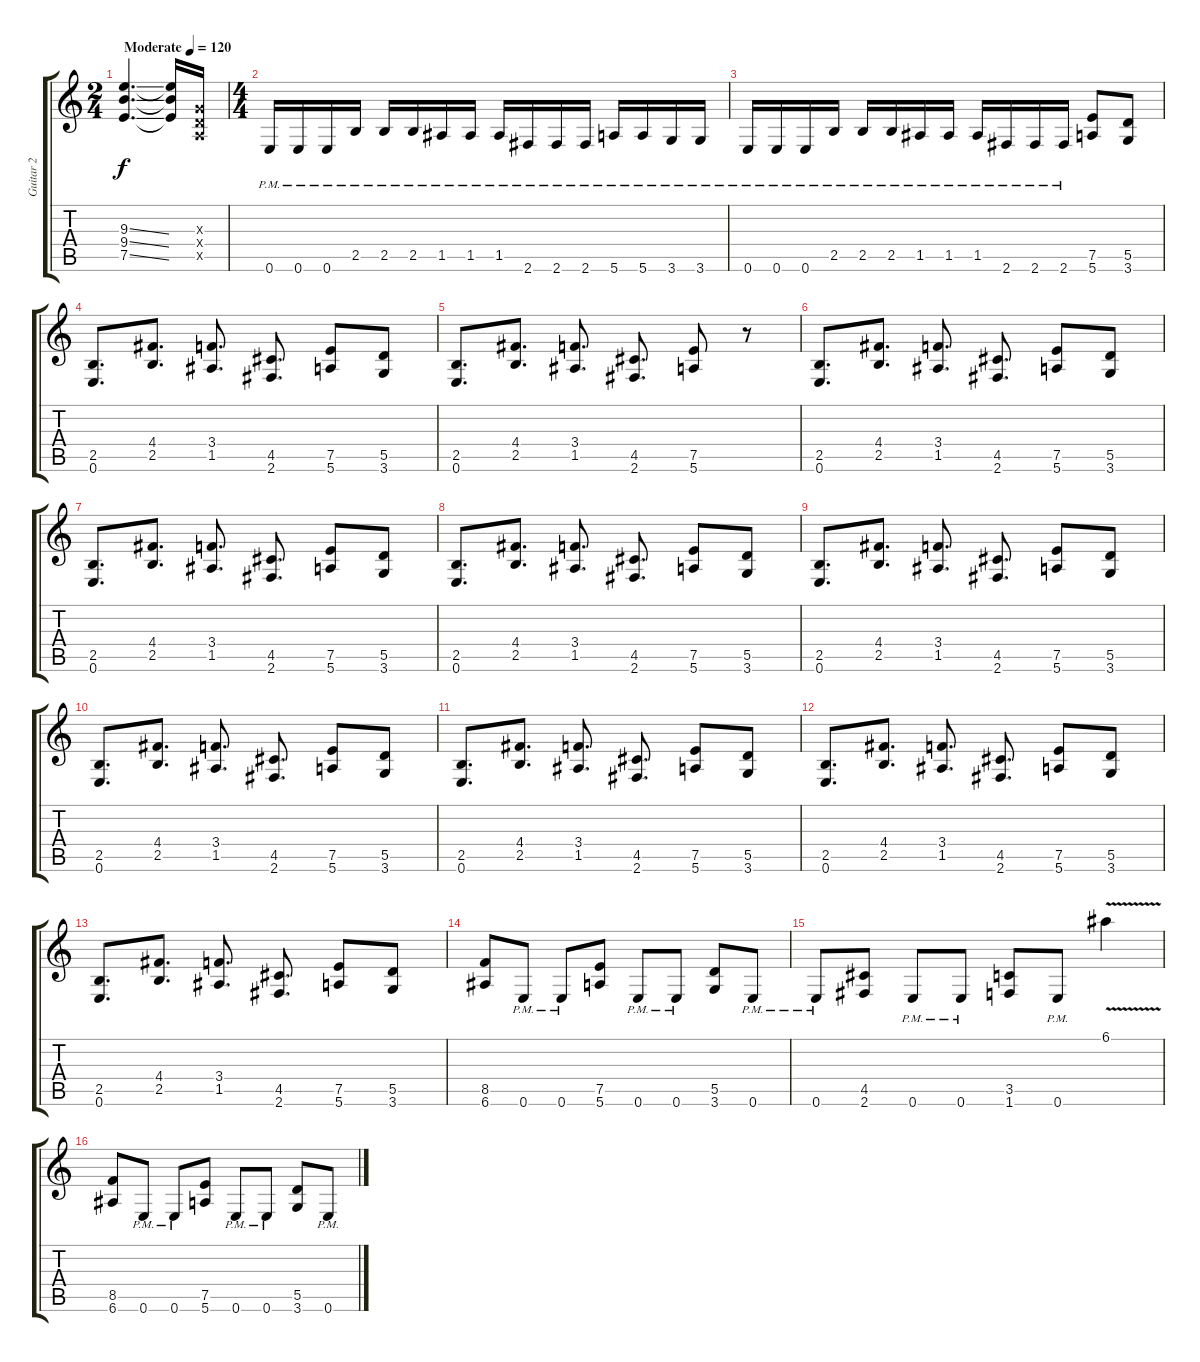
\track ("Guitar 2" "Guitar 2") {instrument overdrivenguitar}
\staff {score tabs}
\tuning (E4 B3 G3 D3 A2 E2) {hide}
\ts (2 4)
\tempo (120 "Moderate")
\clef g2
\ks c
(9.3{ss} 9.4{ss} 7.5{ss}).4{d dy f instrument overdrivenguitar} (9.3{t} 9.4{t} 7.5{t}).16 (0.3{x} 0.4{x} 0.5{x}).16 |
\ts (4 4)
0.6{pm}.16 0.6{pm}.16 0.6{pm}.16 2.5{pm}.16 2.5{pm}.16 2.5{pm}.16 1.5{pm}.16 1.5{pm}.16 1.5{pm}.16 2.6{pm}.16 2.6{pm}.16 2.6{pm}.16 5.6{pm}.16 5.6{pm}.16 3.6{pm}.16 3.6{pm}.16 |
0.6{pm}.16 0.6{pm}.16 0.6{pm}.16 2.5{pm}.16 2.5{pm}.16 2.5{pm}.16 1.5{pm}.16 1.5{pm}.16 1.5{pm}.16 2.6{pm}.16 2.6{pm}.16 2.6{pm}.16 (7.5 5.6).8 (5.5 3.6).8 |
(2.5 0.6).8{d} (4.4 2.5).8{d} (3.4 1.5).8{d} (4.5 2.6).8{d} (7.5 5.6).8 (5.5 3.6).8 |
(2.5 0.6).8{d} (4.4 2.5).8{d} (3.4 1.5).8{d} (4.5 2.6).8{d} (7.5 5.6).8 r.8 |
(2.5 0.6).8{d} (4.4 2.5).8{d} (3.4 1.5).8{d} (4.5 2.6).8{d} (7.5 5.6).8 (5.5 3.6).8 |
(2.5 0.6).8{d} (4.4 2.5).8{d} (3.4 1.5).8{d} (4.5 2.6).8{d} (7.5 5.6).8 (5.5 3.6).8 |
(2.5 0.6).8{d} (4.4 2.5).8{d} (3.4 1.5).8{d} (4.5 2.6).8{d} (7.5 5.6).8 (5.5 3.6).8 |
(2.5 0.6).8{d} (4.4 2.5).8{d} (3.4 1.5).8{d} (4.5 2.6).8{d} (7.5 5.6).8 (5.5 3.6).8 |
(2.5 0.6).8{d} (4.4 2.5).8{d} (3.4 1.5).8{d} (4.5 2.6).8{d} (7.5 5.6).8 (5.5 3.6).8 |
(2.5 0.6).8{d} (4.4 2.5).8{d} (3.4 1.5).8{d} (4.5 2.6).8{d} (7.5 5.6).8 (5.5 3.6).8 |
(2.5 0.6).8{d} (4.4 2.5).8{d} (3.4 1.5).8{d} (4.5 2.6).8{d} (7.5 5.6).8 (5.5 3.6).8 |
(2.5 0.6).8{d} (4.4 2.5).8{d} (3.4 1.5).8{d} (4.5 2.6).8{d} (7.5 5.6).8 (5.5 3.6).8 |
(8.5 6.6).8 0.6{pm}.8 0.6{pm}.8 (7.5 5.6).8 0.6{pm}.8 0.6{pm}.8 (5.5 3.6).8 0.6{pm}.8 |
0.6{pm}.8 (4.5 2.6).8 0.6{pm}.8 0.6{pm}.8 (3.5 1.6).8 0.6{pm}.8 6.1{v}.4 |
(8.5 6.6).8 0.6{pm}.8 0.6{pm}.8 (7.5 5.6).8 0.6{pm}.8 0.6{pm}.8 (5.5 3.6).8 0.6{pm}.8
